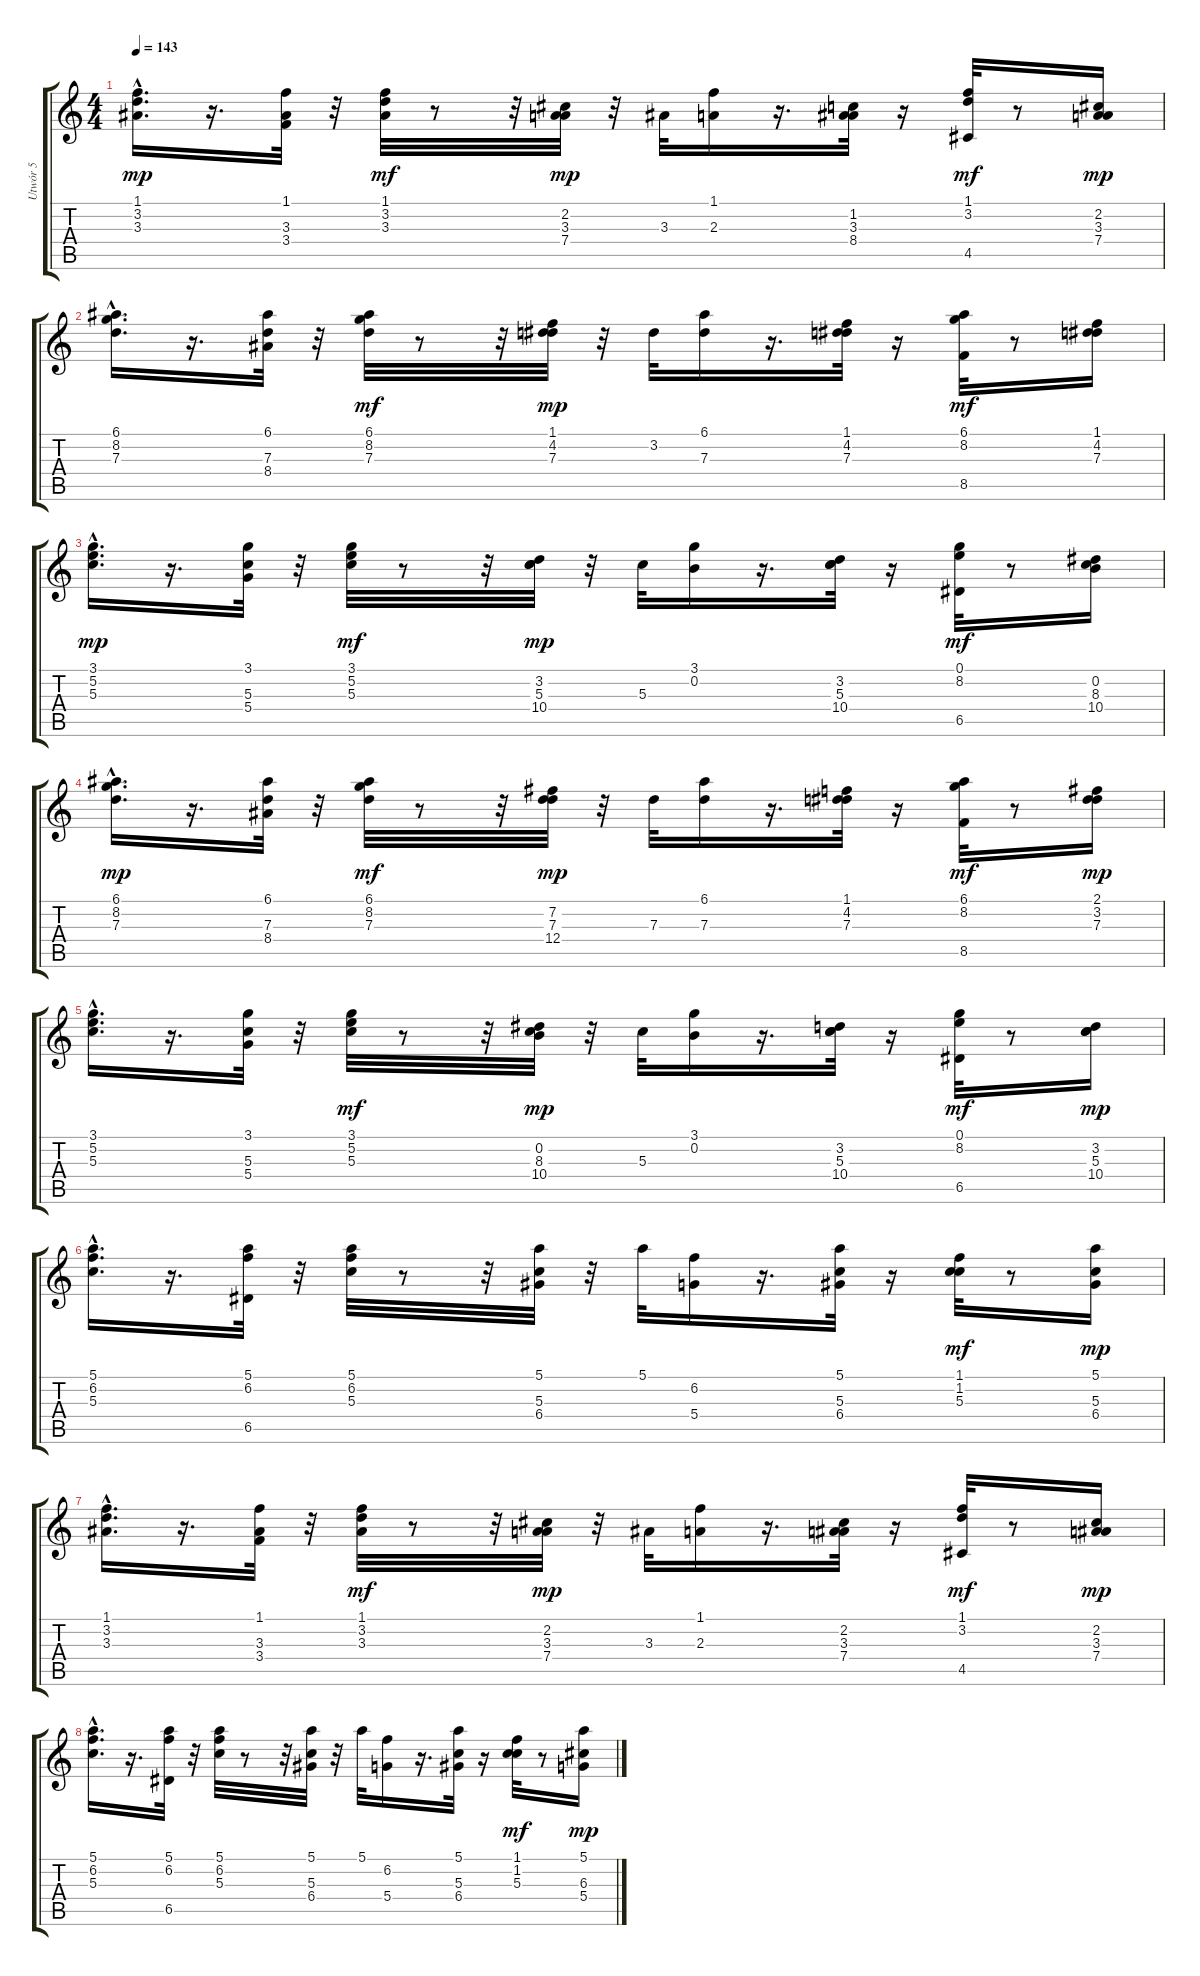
\track ("Utwór 5" "Utwór 5") {instrument distortionguitar}
\staff {score tabs}
\tuning (E4 B3 G3 D3 A2 E2) {hide}
\ts (4 4)
\tempo 143
\clef g2
\ks c
(1.1{hac} 3.2{hac} 3.3{hac}).16{d dy mp} r.16{d} (1.1 3.3 3.4).32 r.32 (1.1 3.2 3.3).32{dy mf} r.8 r.32 (2.2 3.3 7.4).32{dy mp} r.32 3.3.32 (1.1 2.3).16 r.16{d} (1.2 3.3 8.4).32 r.16 (1.1 3.2 4.5).32{dy mf} r.8 (2.2 3.3 7.4).16{dy mp} |
(6.1{hac} 8.2{hac} 7.3{hac}).16{d} r.16{d} (6.1 7.3 8.4).32 r.32 (6.1 8.2 7.3).32{dy mf} r.8 r.32 (1.1 4.2 7.3).32{dy mp} r.32 3.2.32 (6.1 7.3).16 r.16{d} (1.1 4.2 7.3).32 r.16 (6.1 8.2 8.5).32{dy mf} r.8 (1.1 4.2 7.3).16 |
(3.1{hac} 5.2{hac} 5.3{hac}).16{d dy mp} r.16{d} (3.1 5.3 5.4).32 r.32 (3.1 5.2 5.3).32{dy mf} r.8 r.32 (3.2 5.3 10.4).32{dy mp} r.32 5.3.32 (3.1 0.2).16 r.16{d} (3.2 5.3 10.4).32 r.16 (0.1 8.2 6.5).32{dy mf} r.8 (0.2 8.3 10.4).16 |
(6.1{hac} 8.2{hac} 7.3{hac}).16{d dy mp} r.16{d} (6.1 7.3 8.4).32 r.32 (6.1 8.2 7.3).32{dy mf} r.8 r.32 (7.2 7.3 12.4).32{dy mp} r.32 7.3.32 (6.1 7.3).16 r.16{d} (1.1 4.2 7.3).32 r.16 (6.1 8.2 8.5).32{dy mf} r.8 (2.1 3.2 7.3).16{dy mp} |
(3.1{hac} 5.2{hac} 5.3{hac}).16{d} r.16{d} (3.1 5.3 5.4).32 r.32 (3.1 5.2 5.3).32{dy mf} r.8 r.32 (0.2 8.3 10.4).32{dy mp} r.32 5.3.32 (3.1 0.2).16 r.16{d} (3.2 5.3 10.4).32 r.16 (0.1 8.2 6.5).32{dy mf} r.8 (3.2 5.3 10.4).16{dy mp} |
(5.1{hac} 6.2{hac} 5.3{hac}).16{d} r.16{d} (5.1 6.2 6.5).32 r.32 (5.1 6.2 5.3).32 r.8 r.32 (5.1 5.3 6.4).32 r.32 5.1.32 (6.2 5.4).16 r.16{d} (5.1 5.3 6.4).32 r.16 (1.1 1.2 5.3).32{dy mf} r.8 (5.1 5.3 6.4).16{dy mp} |
(1.1{hac} 3.2{hac} 3.3{hac}).16{d} r.16{d} (1.1 3.3 3.4).32 r.32 (1.1 3.2 3.3).32{dy mf} r.8 r.32 (2.2 3.3 7.4).32{dy mp} r.32 3.3.32 (1.1 2.3).16 r.16{d} (2.2 3.3 7.4).32 r.16 (1.1 3.2 4.5).32{dy mf} r.8 (2.2 3.3 7.4).16{dy mp} |
(5.1{hac} 6.2{hac} 5.3{hac}).16{d} r.16{d} (5.1 6.2 6.5).32 r.32 (5.1 6.2 5.3).32 r.8 r.32 (5.1 5.3 6.4).32 r.32 5.1.32 (6.2 5.4).16 r.16{d} (5.1 5.3 6.4).32 r.16 (1.1 1.2 5.3).32{dy mf} r.8 (5.1 6.3 5.4).16{dy mp}
